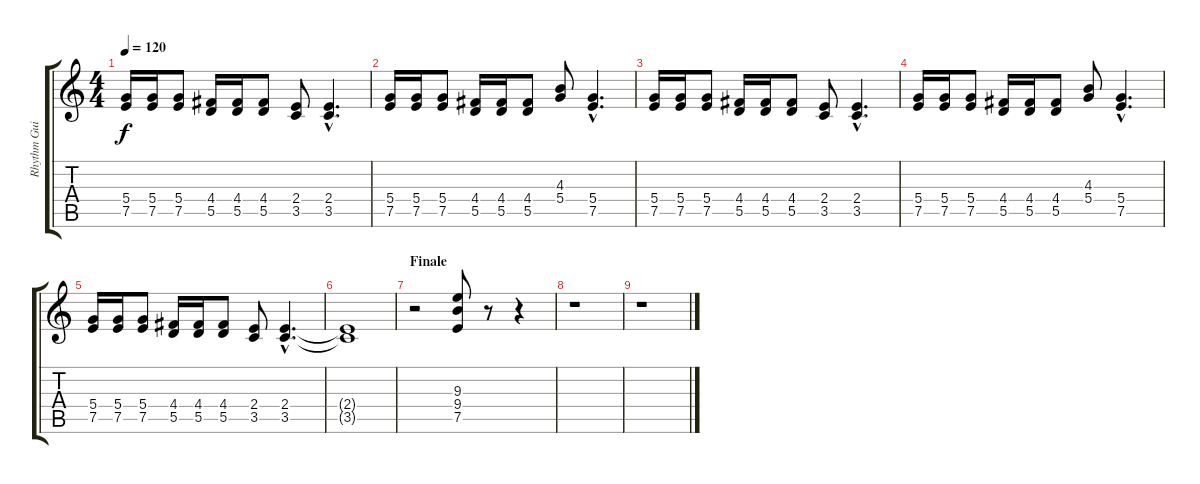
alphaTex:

\track ("Rhythm Guitar 1" "Rhythm Gui") {instrument overdrivenguitar}
\staff {score tabs}
\tuning (E4 B3 G3 D3 A2 E2) {hide}
\ts (4 4)
\tempo 120
\clef g2
\ks c
(5.4 7.5).16{dy f} (5.4 7.5).16 (5.4 7.5).8 (4.4 5.5).16 (4.4 5.5).16 (4.4 5.5).8 (2.4 3.5).8 (2.4{hac} 3.5{hac}).4{d} |
(5.4 7.5).16 (5.4 7.5).16 (5.4 7.5).8 (4.4 5.5).16 (4.4 5.5).16 (4.4 5.5).8 (4.3 5.4).8 (5.4{hac} 7.5{hac}).4{d} |
(5.4 7.5).16 (5.4 7.5).16 (5.4 7.5).8 (4.4 5.5).16 (4.4 5.5).16 (4.4 5.5).8 (2.4 3.5).8 (2.4{hac} 3.5{hac}).4{d} |
(5.4 7.5).16 (5.4 7.5).16 (5.4 7.5).8 (4.4 5.5).16 (4.4 5.5).16 (4.4 5.5).8 (4.3 5.4).8 (5.4{hac} 7.5{hac}).4{d} |
(5.4 7.5).16 (5.4 7.5).16 (5.4 7.5).8 (4.4 5.5).16 (4.4 5.5).16 (4.4 5.5).8 (2.4 3.5).8 (2.4{hac} 3.5{hac}).4{d} |
(2.4{t} 3.5{t}).1 |
\section ("" "Finale")
r.2 (9.3 9.4 7.5).8 r.8 r.4 |
r.1 |
r.1
